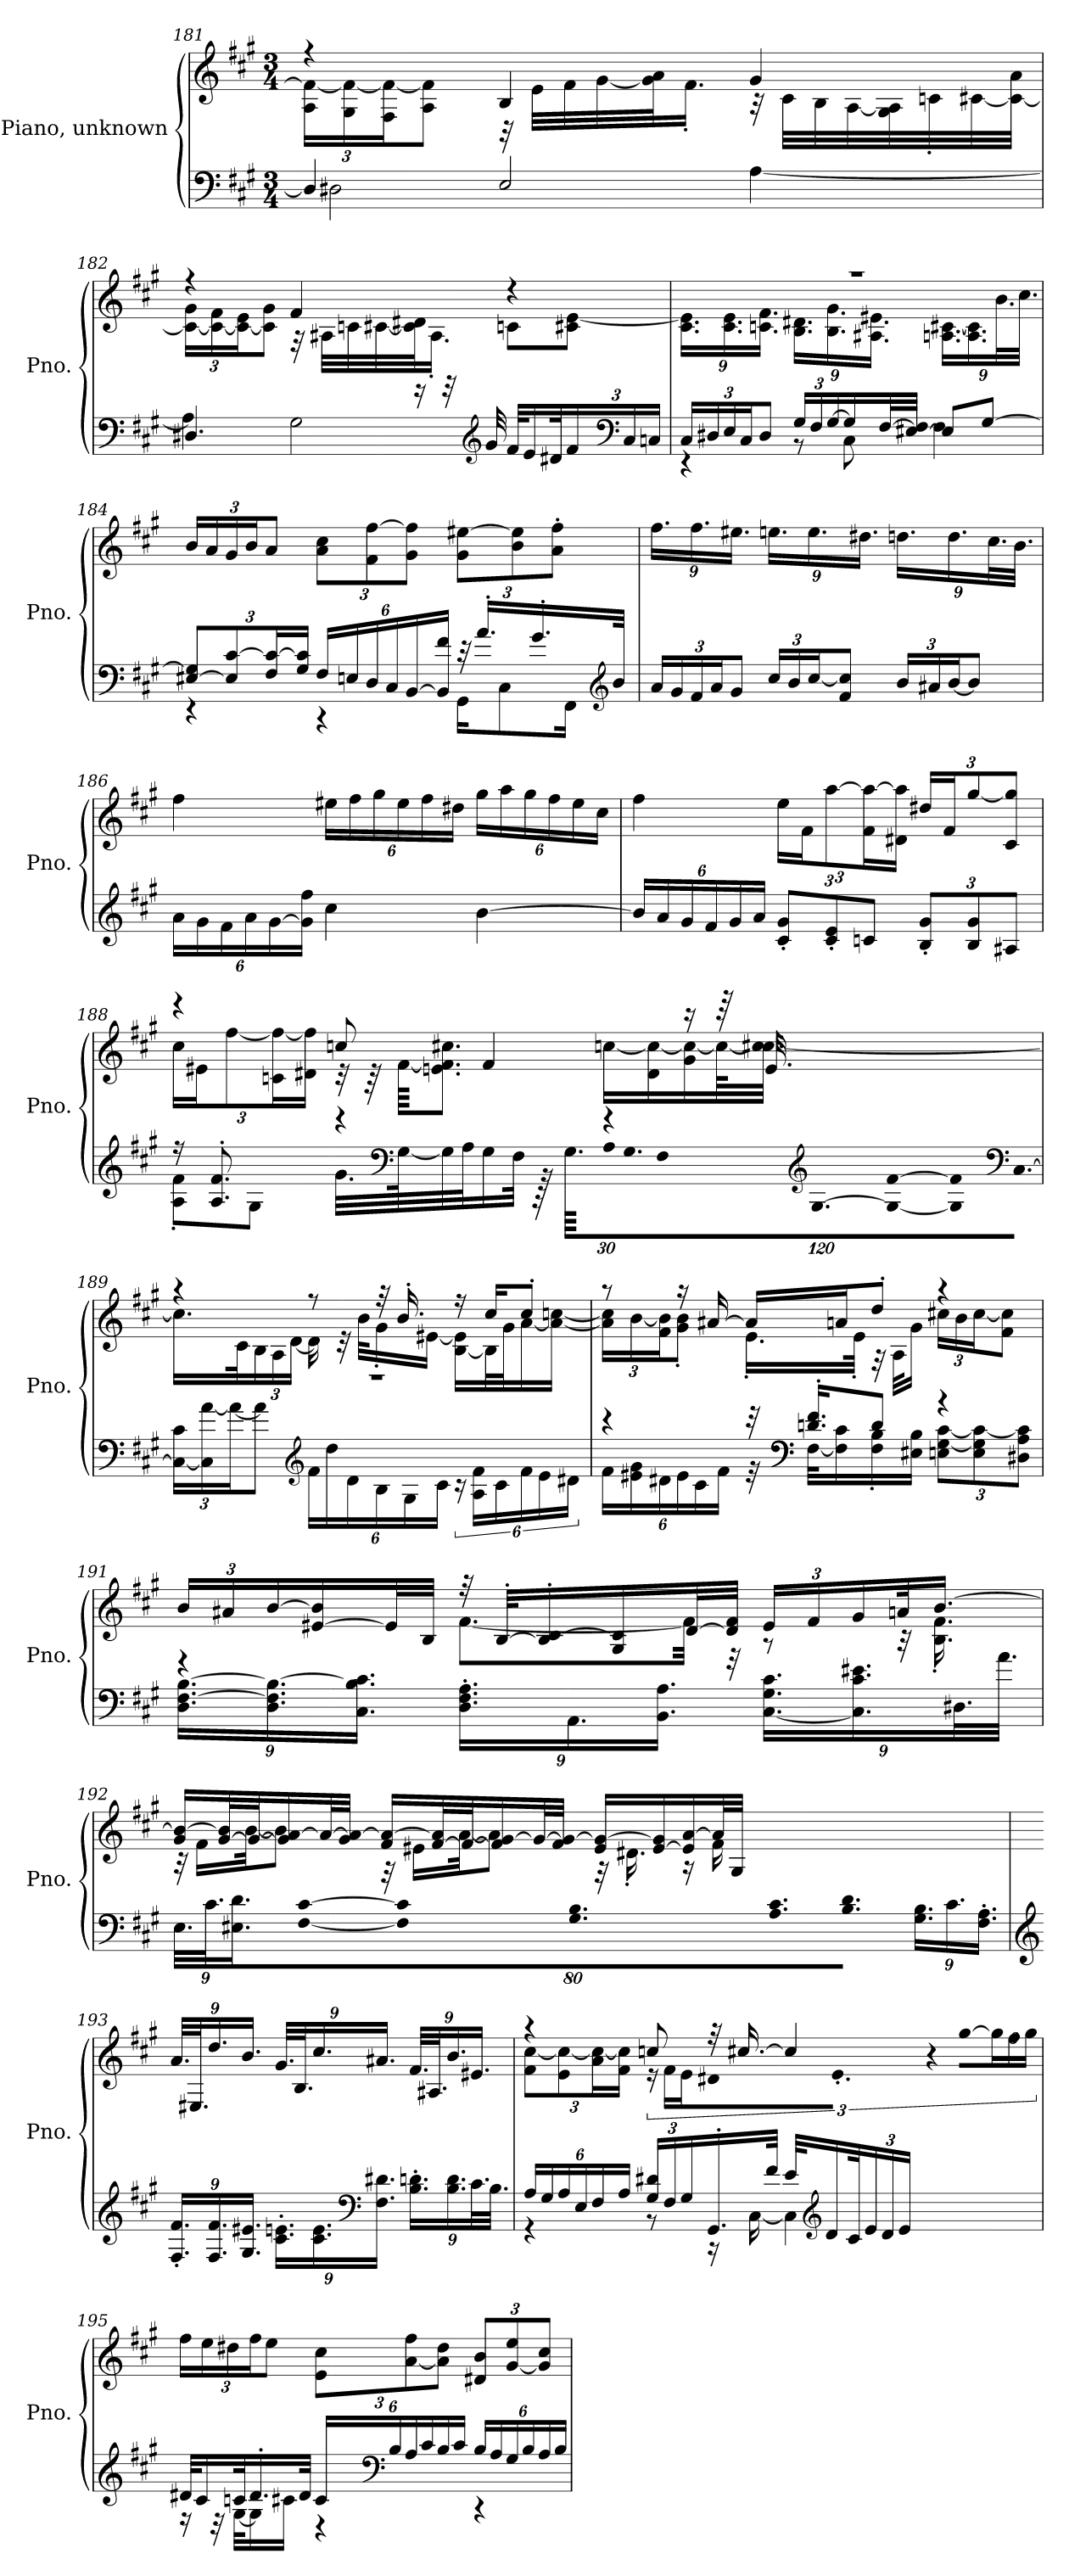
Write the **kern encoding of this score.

**kern	**kern
*part1	*part1
*staff2	*staff1
*I"Piano, unknown	*
*I'Pno.	*
!!LO:PB:g=z
*clefF4	*clefG2
*k[f#c#g#]	*k[f#c#g#]
*M3/4	*M3/4
=181	=181
*^	*^
*	*	*	*Xbrackettup
4D/]	2D#X\	4r	24A\ 24f#\_LL
.	.	.	24G#\ 24f#\_
.	.	.	24F#\ 24f#\_J
.	.	.	8A\ 8f#\]J
2E/	.	4B/	32r
.	.	.	32e\LLL
.	.	.	32f#\
.	.	.	[32g#\
.	.	.	32g#\] 32a\J
.	.	.	16.f#'\JJ
.	[4A\	4g#/	32r
.	.	.	32c#\LLL
.	.	.	32B\
.	.	.	[32A\
.	.	.	32G#\ 32A\]
.	.	.	32cn'\
.	.	.	[32c#X\
.	.	.	32c#\_ 32a\JJJ
!!LO:LB:g=z	!!
=182	=182	=182	=182
4.D#X/	4A\]	4r	24c#\_ 24g#\LL
.	.	.	24c#\_ 24f#\
.	.	.	24c#\_ 24e\J
.	.	.	8c#\] 8g#\J
.	2G#\	4f#/	32r
.	.	.	32A#X\LLL
.	.	.	32cn\
.	.	.	[32c#X\
16r	.	.	32c#\] 32d#X\J
.	.	.	16.A#'\JJ
32r	.	.	.
*clefG2	*	*	*
32g#/	.	.	.
32f#/KLL	.	4r	8cn\L
16e/	.	.	.
32d#X/K	.	.	.
*Xbrackettup	*	*	*
24f#/	.	.	8c#X\ [8e\J
*clefF4	*	*	*
24C#/	.	.	.
24Cn/JJ	.	.	.
!!LO:LB:g=z	!!
=183	=183	=183	=183
24C#/LL	4r	2.r	18.c#\ 18.e\]LL
24D#X/	.	.	.
24E/	.	.	18.c#\ 18.e\
24C#/J	.	.	.
12D#/J	.	.	18.cn\ 18.f#\JJ
24G#/LL	8r	.	18.B\ 18.d#X\LL
24F#/	.	.	.
[24G#/	.	.	18.B\ 18.g#\
16G#/]	8C#\	.	.
.	.	.	18.A#X\ 18.e#X\JJ
[32F#/L	.	.	.
[32E#X/ 32F#/]JJJ	.	.	.
8E#/L]	4F#\	.	18.An\ [18.c#X\LL
.	.	.	18.A\ 18.c#\]
[8G#/J	.	.	.
.	.	.	36.b\L
.	.	.	36.cc#\JJJ
*	*	*v	*v
!!LO:LB:g=z
=184	=184	=184
[12E#X/ 12G#/]L	4r	24b/LL
.	.	24a/
12E#/] [12c#/	.	24g#/
.	.	24b/J
24F#/ 24c#/_L	.	12a/J
24G#/ 24c#/]JJ	.	.
24F#/LL	4r	12a\ 12cc#\L
24En/	.	.
24D/	.	12f#\ [12ff#\
24C#/	.	.
[24BB/	.	12g#\ 12ff#\]J
24BB/] 24f#/JJ	.	.
32r	16GG#\KL	12g#\ [12ee#X\L
16.a'/LL	.	.
.	8C#\	.
.	.	12b\ 12ee#\]
16.g#'/	.	.
.	.	12a\' 12ff#\'J
.	16FF#\Jk	.
*clefG2	*	*
32b/JJk	.	.
*v	*v	*
=185	=185
24a/LL	18.ff#\LL
24g#/	.
24f#/	18.ff#\
24a/J	.
12g#/J	18.ee#X\JJ
24cc#/LL	18.een\LL
24b/	.
[24cc#/J	18.ee\
8f#/ 8cc#/]J	.
.	18.dd#X\JJ
24b/LL	18.ddn\LL
24a#X/	.
[24b/J	18.dd\
8b/J]	.
.	36.cc#\L
.	36.b\JJJ
!!LO:LB:g=z
=186	=186
24a\LL	4ff#\
24g#\	.
24f#\	.
24a\	.
[24g#\	.
24g#\] 24ff#\JJ	.
4cc#\	24ee#X\LL
.	24ff#\
.	24gg#\
.	24ee#\
.	24ff#\
.	24dd#X\JJ
[4b\	24gg#\LL
.	24aa\
.	24gg#\
.	24ff#\
.	24ee#\
.	24cc#\JJ
=187	=187
24b/LL]	4ff#\
24a/	.
24g#/	.
24f#/	.
24g#/	.
24a/JJ	.
12c#/' 12g#/'L	24ee\LL
.	24f#\J
12c#/' 12e/'	[12aa\
12cn/J	24f#\ 24aa\_L
.	24d#X\ 24aa\]JJ
12B/' 12g#/'L	24dd#X/LL
.	24f#/J
12B/ 12g#/	[12gg#/
12A#X/J	12c#/ 12gg#/]J
!!LO:LB:g=z
=188	=188
*^	*^
16r	8A\' 8f#\'L	4r	24cc#\LL
.	.	.	24e#X\J
8.A/' 8.f#/'	.	.	.
.	.	.	[12ff#\
.	8G#\J	.	.
.	.	.	24cn\ 24ff#\_L
.	.	.	24d#X\ 24ff#\]JJ
4r	32.g#\LLL	8ccn/	32r
.	.	.	64r
*clefF4	*	*	*
.	[64G#\K	.	[64f#\KKKL
.	32G#\]	.	8.en\ 8.f#\] 8.cc#X\J
.	32A\J	.	.
.	16G#\	4f#/	.
.	32F#\JJk	.	.
.	128r	.	.
.	64.G#\LLLL	.	.
!	!LO:N:vis=64	!	!
4r	960%17A\J	.	[16ccn\LL
!	!LO:N:vis=32.	!	!
.	1920%103G#\	.	.
.	.	.	16d#\ 16cc\_
!	!LO:N:vis=32	!	!
.	640%23F#\	.	.
*clefG2	*	*	*
!	!LO:N:vis=32.	!	!
.	[1920%103G#\	.	.
.	.	16r	16g#\ 16cc\_
!	!LO:N:vis=64	!	!
.	960%17G#\_ [960%17f#\L	.	.
!	!LO:N:vis=64	!	!
.	960%17G#\] 960%17f#\]J	.	.
.	.	64r	64cc\KL_
*clefF4	*	*	*
!	!LO:N:vis=32.	!	!
.	[1920%103C#\JJJ	.	.
.	.	32.e/	32.cc\] [32.cc#X\JJJ
!!LO:PB:g=z	!!
=189	=189	=189	=189
2.r	24C#\_ 24c#\LL	4r	16.cc#\LL]
.	24C#\] [24a\	.	.
.	24a\J_	.	.
.	.	.	32c#\K
.	8a\J]	.	24B\
.	.	.	24A\
.	.	.	[24d\JJ
*clefG2	*	*	*
.	24f#\LL	8r	16d\]
.	24dd\	.	.
.	.	.	32r
.	24d\	.	.
.	.	.	32b\KLL
.	24B\	32r	16g#'\
.	.	16.b'/	.
.	24G#\	.	.
.	.	.	[16e#X\JJ
.	24c#\JJ	.	.
*	*brackettup	*	*
.	24r	16r	[16B\ 16e#\]LL
.	24A\ 24f#\LL	.	.
.	.	16cc#/KL	32B\L]
.	24c#\	.	.
.	.	.	32g#\J
*	*Xbrackettup	*	*
.	24f#\	8cc#'/J	[16a\
.	24e\	.	.
.	.	.	16a\_ [16ccn\JJ
.	24d#X\JJ	.	.
!!LO:LB:g=z	!!
=190	=190	=190	=190
4r	24f#\LL	8r	24a\] 24cc\]LL
.	24e#X\ 24g#\	.	[24b\
.	24d#X\	.	24f#\ 24b\]J
.	24e#\	16r	8g#\' 8b\'J
.	24c#\	.	.
.	.	[16a#X/	.
.	24f#\JJ	.	.
32r	32r	16a#/LL]	16.e'\LL
*clefF4	*	*	*
16.dn/' 16.f#/'KL	[32F#\KLL	.	.
.	16F#\] 16c#\	16an/J	.
.	.	.	32e'\JJk
8d/J	16F#\' 16B\'	8dd'/J	32r
.	.	.	32A\KLL
.	16E#X\ 16B\JJ	.	16g#\JJ
4r	12En\ [12G#\ [12c#\L	4r	24cc#X\LL
.	.	.	24b\
.	12E\ 12G#\] 12c#\_	.	[24cc#\J
.	.	.	8f#\ 8cc#\]J
.	12D#X\ 12A\ 12c#\]J	.	.
*v	*v	*	*
!!LO:LB:g=z	!!
=191	=191	=191
18.D\ [18.F#\ [18.B\LL	24b/LL	4r
.	24a#X/	.
18.D\ 18.F#\] 18.B\_	[24b/	.
.	[16e#X/ 16b/]	.
18.C#\ 18.B\] 18.c#\JJ	.	.
.	32e#/L]	.
.	32B/JJJ	.
18.D\' 18.F#\' 18.A\'LL	32r	[8.f#\L
.	[32B'/KLL	.
.	16B/]' [16c#/'	.
18.AA\	.	.
.	16G#/ 16c#/]	.
18.BB\ 18.A\JJ	.	.
.	[32d/L	32f#\Jkk]
.	32d/] 32f#/JJJ	32r
[18.C#\ 18.G#\ 18.c#\LL	24e#/LL	8r
.	24f#/	.
18.C#\] 18.c#\ 18.e#X\	24g#/	.
.	32an/K	32r
.	[16.b/JJ	16.B\' 16.f#\'
36.D#X\L	.	.
36.a\JJJ	.	.
!!LO:LB:g=z	!!
=192	=192	=192
36.E\LLL	16g#/ 16b/_LL	32r
.	.	16f#\LL
36.c#\J	.	.
.	[32g#/ 32b/]L	.
18.E#X\ 18.d\J	.	.
.	32g#/J_	[32b\JK
.	16g#/] [16a/	8b\J]
!LO:N:vis=8	!	!
[640%71F#\ [640%71c#\	.	.
.	32a/L_	.
.	32g#/ 32a/_JJJ	.
.	16f#/ 16a/_LL	32r
!LO:N:vis=64	!	!
640%9F#\] 640%9c#\]KLL	.	.
.	.	16e#X\LL
36.G#\ 36.B\J	.	.
.	[32f#/ 32a/]L	.
18.A\ 18.c#\	.	.
.	32f#/J_	[32a\JK
.	16f#/] [16g#/	8a\J]
18.B\ 18.d\JJ	.	.
.	32g#/L_	.
.	32f#/ 32g#/_JJJ	.
18.G#\ 18.B\LL	16e#/ 16g#/_LL	32r
.	.	16.d#X'\
.	[16e#/ 16g#/]	.
18.c#\	.	.
.	16e#/] [16a/	16r
18.F#\' 18.A\'JJ	.	.
.	32a/L]	16f#\
.	32G#/JJJ	.
*	*v	*v
!!LO:LB:g=z
=193	=193
*clefG2	*
18.F#/' 18.f#/'LL	36.a/LLL
.	36.E#X/J
18.F#/ 18.f#/	18.dd/
18.G#/ 18.e#X/JJ	18.b/JJ
18.c#\' 18.en\'LL	36.g#/LLL
.	36.B/J
18.c#\ 18.e\	18.cc#/
*clefF4	*
18.F#\ 18.d#X\JJ	18.a#X/JJ
18.B\' 18.dn\'LL	36.f#/LLL
.	36.A#X/J
18.B\ 18.d\	18.b/
36.c#\L	18.e#X/JJ
36.B\JJJ	.
!!LO:LB:g=z
=194	=194
*^	*^
24A/LL	4r	4r	12f#\ [12cc#\L
24G#/	.	.	.
24A/	.	.	12e\ 12cc#\_
24E/	.	.	.
24F#/	.	.	24a\ 24cc#\_L
24A/JJ	.	.	24f#\ 24cc#\]JJ
*	*	*	*brackettup
24G#/ 24d#X/LL	8r	8ccn/	24r
24F#/	.	.	24f#\LL
24G#/	.	.	24e\
16.GG#'/	16r	32r	32d#X\K
.	.	[16.cc#X/	16.e'\JJ
.	[16C#\	.	.
32f#/JJk	.	.	.
32e/KLL	4C#\]	4cc#/]	16r
*clefG2	*	*	*
16d#/	.	.	.
.	.	.	[16gg#\LL
32c#/K	.	.	.
*	*	*	*Xbrackettup
24e/	.	.	24gg#\]
24d#/	.	.	24ff#\
24e/JJ	.	.	24gg#\JJ
*	*	*v	*v
!!LO:PB:g=z
=195	=195	=195
32d#X/KLL	16r	24ff#\LL
16c#/	.	.
.	.	24ee\
.	32r	.
.	.	24dd#X\
32cn/K	[32G#\KLL	.
16.d#'/	16G#\]	24ff#\J
.	.	12ee\J
.	16c#X\JJ	.
32d#/JJk	.	.
24c#/LL	4r	12e\ 12cc#\L
*clefF4	*	*
24B/	.	.
24A/	.	[12a\ 12ff#\
24c#/	.	.
24B/	.	12a\] 12dd#\J
24c#/JJ	.	.
24B/LL	4r	12d#X/ 12b/L
24A/	.	.
24G#/	.	[12g#/ 12ee/
24B/	.	.
24A/	.	12g#/] 12cc#/J
24B/JJ	.	.
*v	*v	*
=	=
*-	*-
